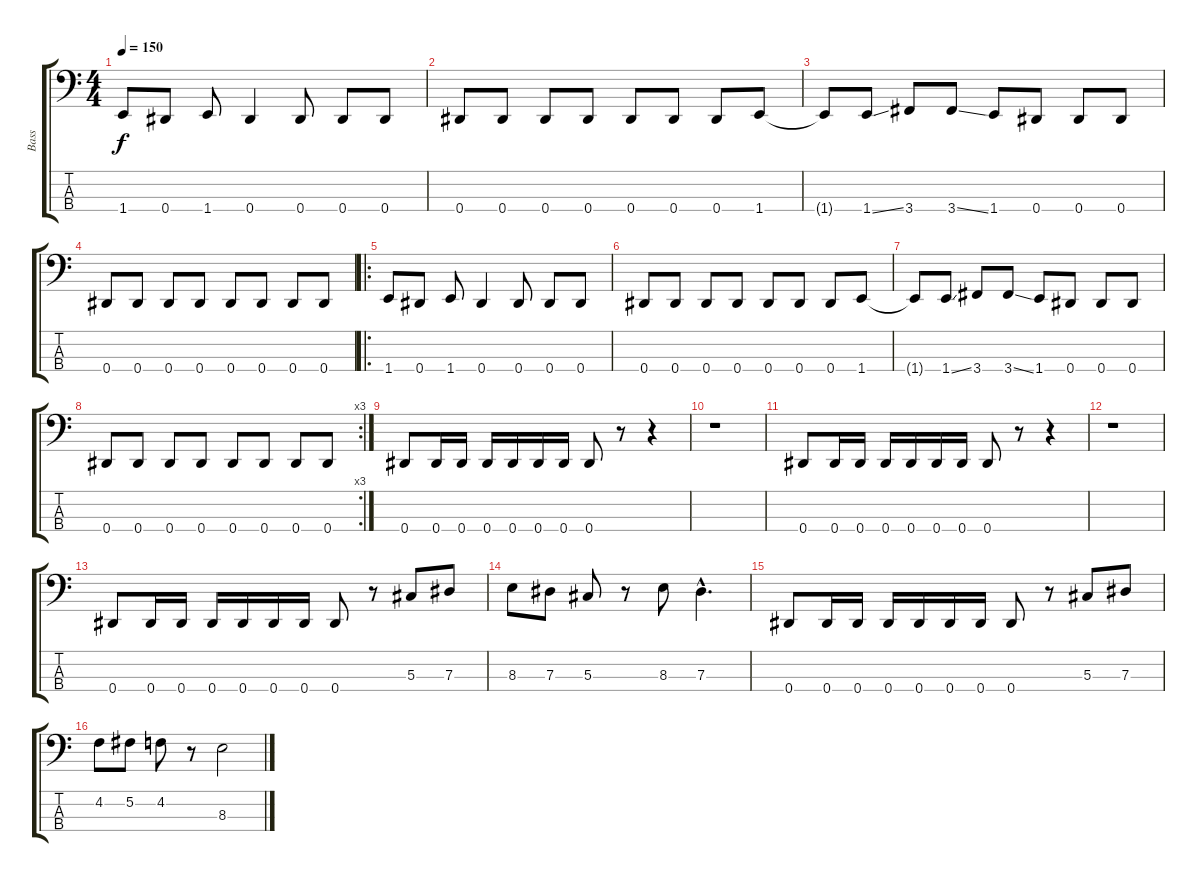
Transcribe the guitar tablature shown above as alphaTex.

\track ("Bass" "Bass") {instrument electricbassfinger}
\staff {score tabs}
\tuning (Gb2 Db2 Ab1 Eb1) {hide}
\ts (4 4)
\tempo 150
\clef f4
\ks c
1.4.8{dy f} 0.4.8 1.4.8 0.4.4 0.4.8 0.4.8 0.4.8 |
0.4.8 0.4.8 0.4.8 0.4.8 0.4.8 0.4.8 0.4.8 1.4.8 |
1.4{t}.8 1.4{ss}.8 3.4.8 3.4{ss}.8 1.4.8 0.4.8 0.4.8 0.4.8 |
0.4.8 0.4.8 0.4.8 0.4.8 0.4.8 0.4.8 0.4.8 0.4.8 |
\ro
1.4.8 0.4.8 1.4.8 0.4.4 0.4.8 0.4.8 0.4.8 |
0.4.8 0.4.8 0.4.8 0.4.8 0.4.8 0.4.8 0.4.8 1.4.8 |
1.4{t}.8 1.4{ss}.8 3.4.8 3.4{ss}.8 1.4.8 0.4.8 0.4.8 0.4.8 |
\rc 3
0.4.8 0.4.8 0.4.8 0.4.8 0.4.8 0.4.8 0.4.8 0.4.8 |
0.4.8 0.4.16 0.4.16 0.4.16 0.4.16 0.4.16 0.4.16 0.4.8 r.8 r.4 |
r.1 |
0.4.8 0.4.16 0.4.16 0.4.16 0.4.16 0.4.16 0.4.16 0.4.8 r.8 r.4 |
r.1 |
0.4.8 0.4.16 0.4.16 0.4.16 0.4.16 0.4.16 0.4.16 0.4.8 r.8 5.3.8 7.3.8 |
8.3.8 7.3.8 5.3.8 r.8 8.3.8 7.3{hac}.4{d} |
0.4.8 0.4.16 0.4.16 0.4.16 0.4.16 0.4.16 0.4.16 0.4.8 r.8 5.3.8 7.3.8 |
4.2.8 5.2.8 4.2.8 r.8 8.3{ss}.2
